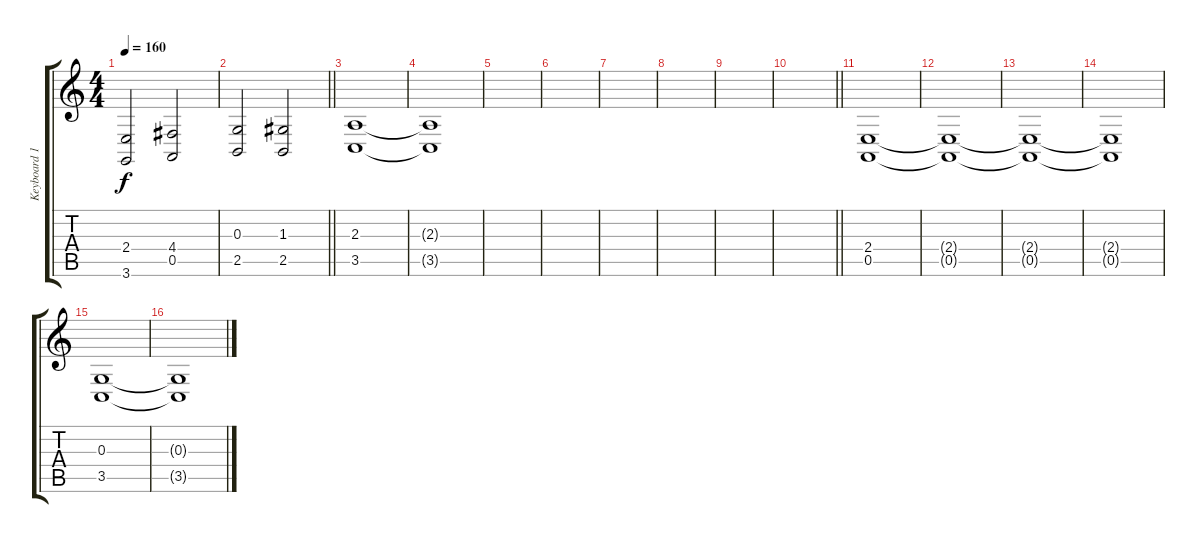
\track ("Keyboard 1" "Keyboard 1") {instrument drawbarorgan}
\staff {score tabs}
\tuning (E4 B3 G3 D3 A2 E2) {hide}
\ts (4 4)
\tempo 160
\clef g2
\ks c
(2.4 3.6).2{dy f} (4.4 0.5).2 |
\barLineRight lightlight
(0.3 2.5).2 (1.3 2.5).2 |
(2.3 3.5).1 |
(2.3{t} 3.5{t}).1 |
|
|
|
|
|
\barLineRight lightlight
|
(2.4 0.5).1{volume 14 instrument synthstrings1} |
(2.4{t} 0.5{t}).1 |
(2.4{t} 0.5{t}).1 |
(2.4{t} 0.5{t}).1 |
(0.3 3.5).1 |
(0.3{t} 3.5{t}).1
